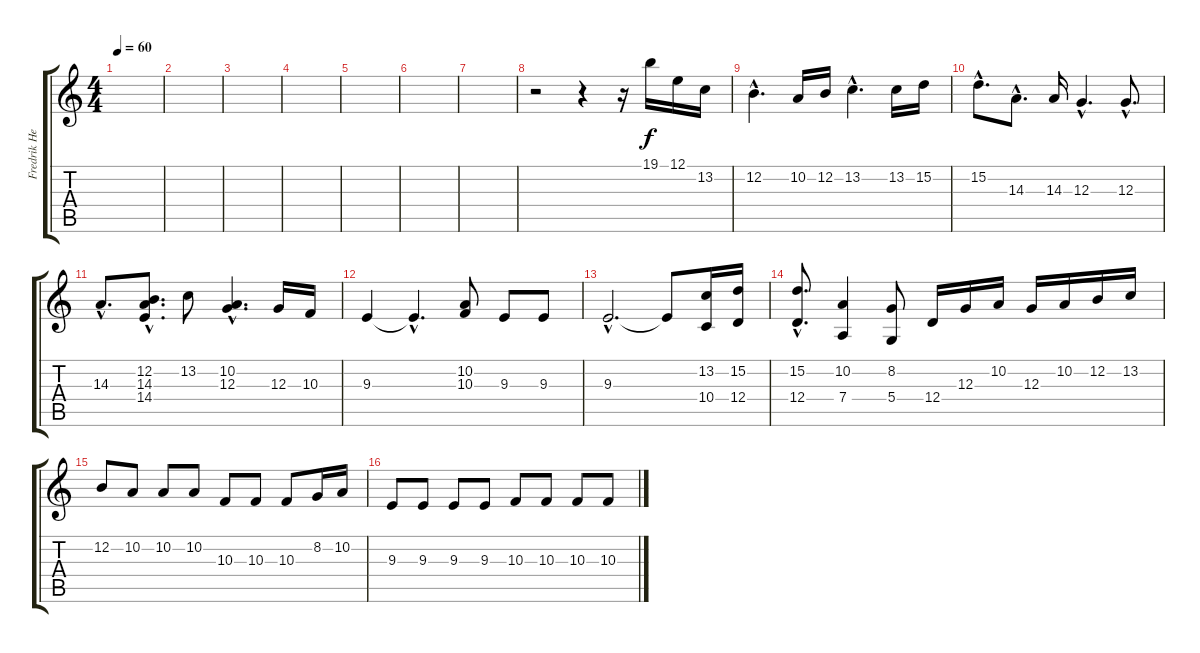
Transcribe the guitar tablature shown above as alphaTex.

\track ("Fredrik Hermansson" "Fredrik He") {instrument brightacousticpiano}
\staff {score tabs}
\tuning (E4 B3 G3 D3 A2 E2) {hide}
\ts (4 4)
\tempo 60
\clef g2
\ks c
|
|
|
|
|
|
|
r.2 r.4 r.16 19.1.16 12.1.16 13.2.16 |
12.2{hac}.4{d} 10.2.16 12.2.16 13.2{hac}.4{d} 13.2.16 15.2.16 |
15.2{hac}.8{d} 14.3{hac}.8{d} 14.3.16 12.3{hac}.4{d} 12.3{hac}.8{d} |
14.3{hac}.8{d} (12.2{hac} 14.3{hac} 14.4{hac}).8{d} 13.2.8 (10.2{hac} 12.3{hac}).4{d} 12.3.16 10.3.16 |
9.3.4 9.3{hac t}.4{d} (10.2 10.3).8 9.3.8 9.3.8 |
9.3{hac}.2{d} 9.3{t}.8 (13.2 10.4).16 (15.2 12.4).16 |
(15.2{hac} 12.4{hac}).8{d} (10.2 7.4).4 (8.2 5.4).8 12.4.16 12.3.16 10.2.16 12.3.16 10.2.16 12.2.16 13.2.16 |
12.2.8 10.2.8 10.2.8 10.2.8 10.3.8 10.3.8 10.3.8 8.2.16 10.2.16 |
9.3.8 9.3.8 9.3.8 9.3.8 10.3.8 10.3.8 10.3.8 10.3.8
